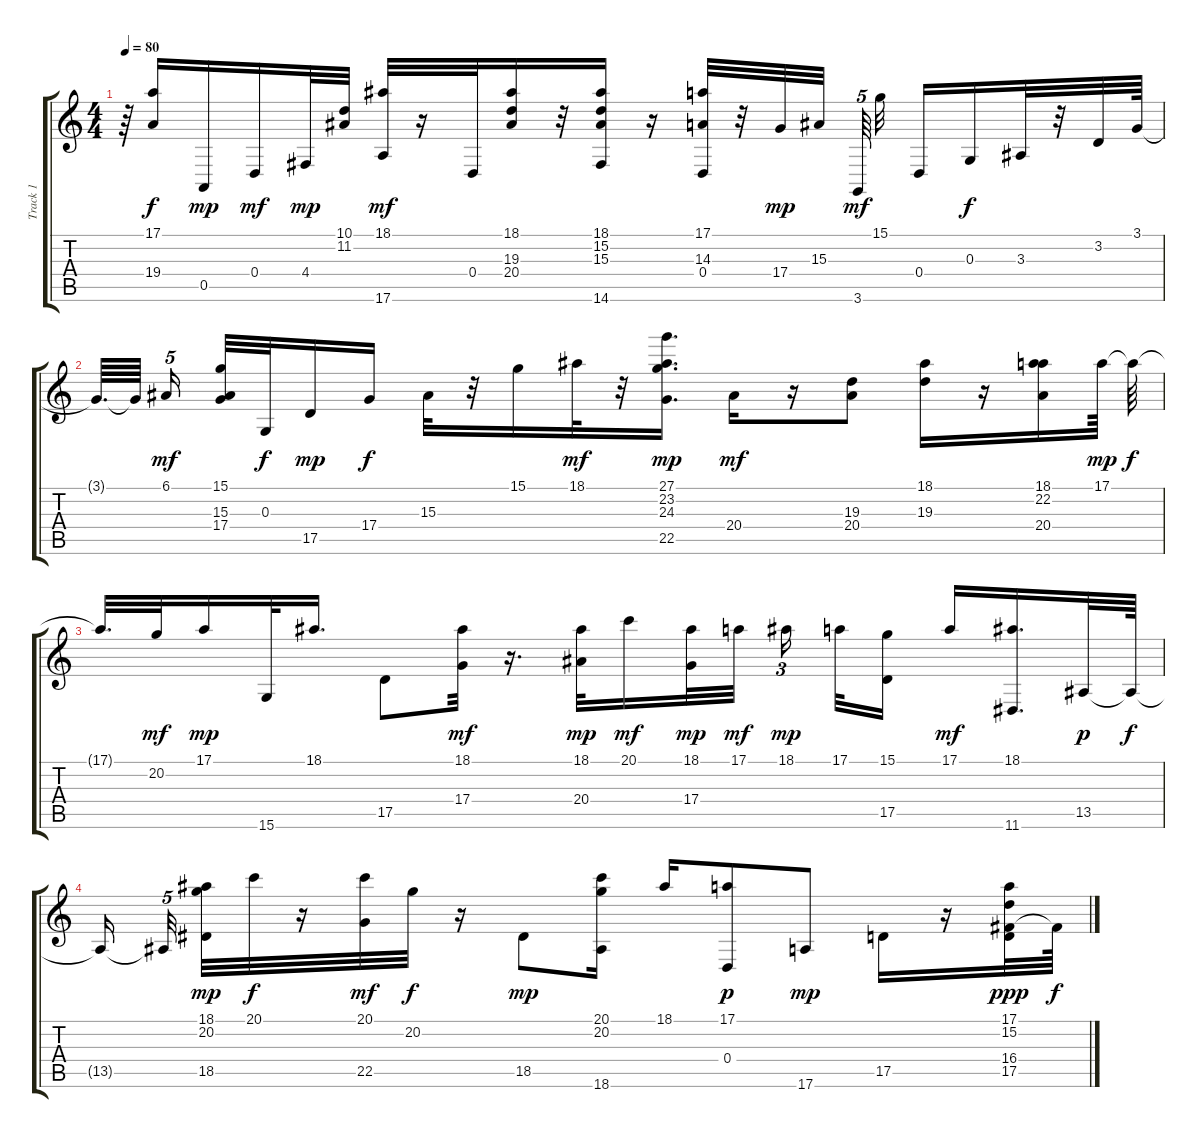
\track ("Track 1" "Track 1") {instrument acousticgrandpiano}
\staff {score tabs}
\tuning (E4 B3 G3 D3 A2 E2) {hide}
\ts (4 4)
\tempo 80
\clef g2
\ks c
r.64{dy mf} (17.1 19.4).16{dy f} 0.5.16{dy mp} 0.4.16{dy mf} 4.4.32{dy mp} (10.1 11.2).32 (18.1 17.6).32{dy mf} r.16 0.4.32 (18.1 19.3 20.4).16 r.32 (18.1 15.2 15.3 14.6).16 r.16 (17.1 14.3 0.4).32 r.32 17.4.32{dy mp} 15.3.32{beam splitsecondary} 3.6.64{tu (5 4) dy mf} 15.1.32 0.4.16 0.3.16{dy f} 3.3.32 r.32 3.2.32 3.1.64 |
3.1{t}.64{d} 3.1{t}.64{beam splitsecondary} 6.1.16{tu (5 4) dy mf beam splitsecondary} (15.1 15.3 17.4).32 0.3.32{dy f} 17.5.16{dy mp} 17.4.16{dy f} 15.3.32 r.32 15.1.16 18.1.32{dy mf} r.32 (27.1 23.2 24.3 22.5).16{d dy mp} 20.4.16{dy mf} r.16 (19.3 20.4).8 (18.1 19.3).16 r.16 (18.1 22.2 20.4).16 17.1.64{dy mp} 17.1{t}.64{dy f} |
17.1{t}.32{d} 20.2.32{dy mf} 17.1.16{dy mp} 15.6.32 18.1.16{d} 17.5.8 (18.1 17.4).32{dy mf} r.16{d} (18.1 20.4).32{dy mp} 20.1.16{dy mf} (18.1 17.4).32{dy mp} 17.1.32{dy mf beam splitsecondary} 18.1.16{tu (3 2) dy mp beam splitsecondary} 17.1.32 (15.1 17.5).16 17.1.16{dy mf} (18.1 11.6).16{d} 13.5.32{dy p} 13.5{t}.64{dy f} |
13.5{t}.16{beam splitsecondary} 13.5{t}.32{tu (5 4) beam splitsecondary} (18.1 20.2 18.5).32{dy mp} 20.1.32{dy f} r.16 (20.1 22.5).32{dy mf} 20.2.32{dy f} r.16 18.5.8{dy mp} (20.1 20.2 18.6).16 18.1.16 (17.1 0.4).8{dy p} 17.6.8{dy mp} 17.5.16 r.16 (17.1 15.2 16.4 17.5).32{dy ppp} 16.4{t}.64{dy f}
